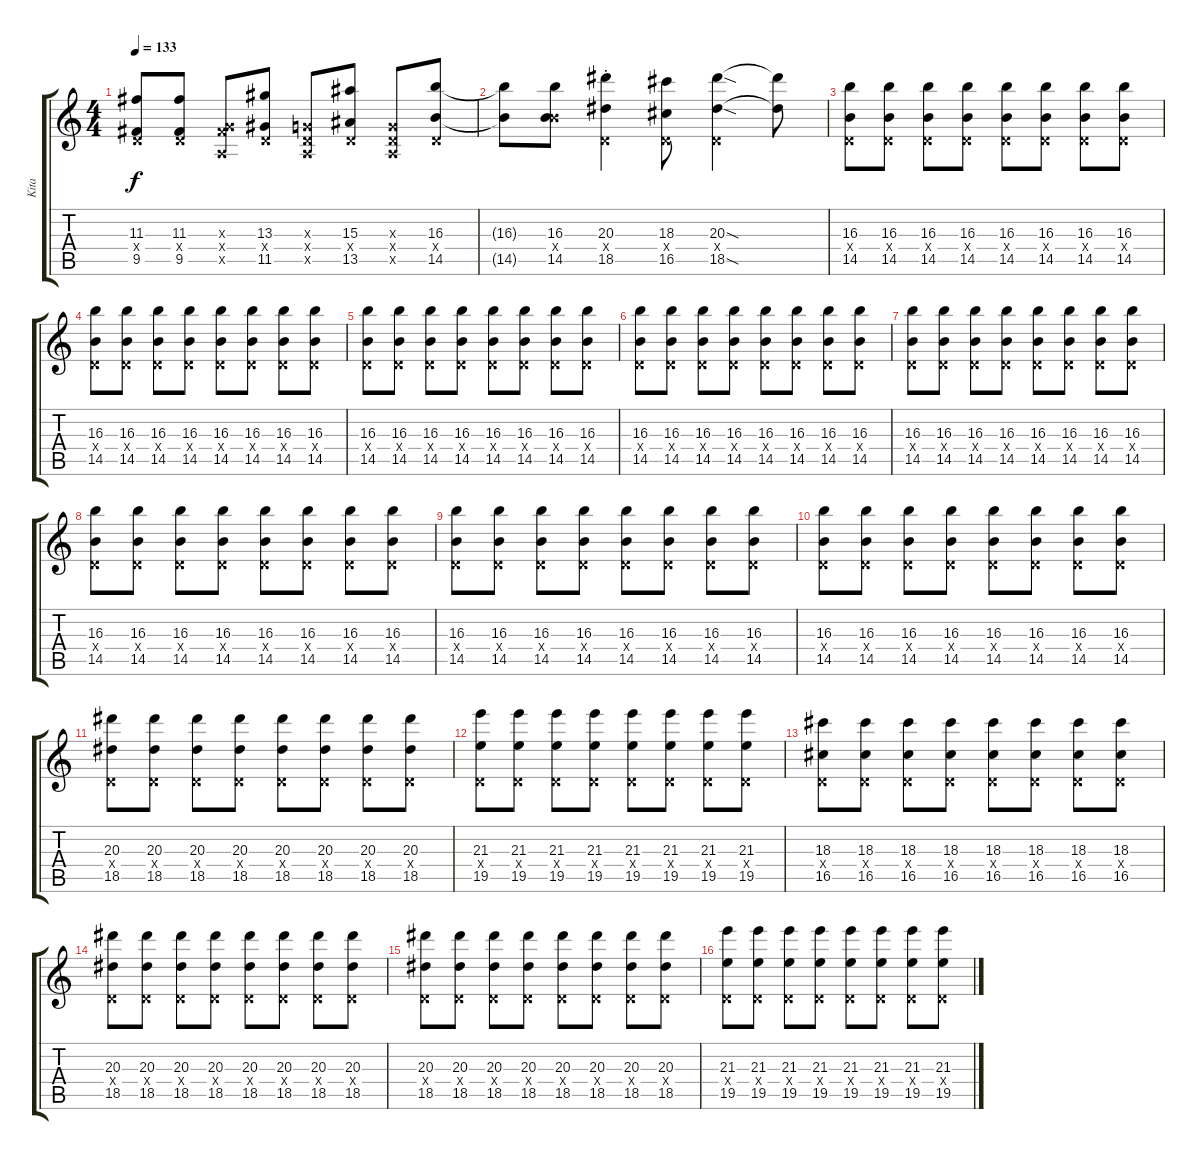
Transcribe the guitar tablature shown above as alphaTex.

\track ("Kita" "Kita") {instrument overdrivenguitar}
\staff {score tabs}
\tuning (E4 B3 G3 D3 A2 E2) {hide}
\ts (4 4)
\tempo 133
\clef g2
\ks c
(11.3 0.4{x} 9.5).8{dy f} (11.3 0.4{x} 9.5).8 (0.3{x} 4.4{x} 0.5{x}).8 (13.3 0.4{x} 11.5).8 (0.3{x} 0.4{x} 0.5{x}).8 (15.3 0.4{x} 13.5).8 (0.3{x} 0.4{x} 0.5{x}).8 (16.3 0.4{x} 14.5).8 |
(16.3{t} 14.5{t}).8 (16.3 9.4{x} 14.5).8 (20.3{st} 0.4{x} 18.5{st}).4 (18.3 0.4{x} 16.5).8 (20.3{sod} 0.4{x} 18.5{sod}).4 (20.3{t} 18.5{t}).8 |
(16.3 0.4{x} 14.5).8 (16.3 0.4{x} 14.5).8 (16.3 0.4{x} 14.5).8 (16.3 0.4{x} 14.5).8 (16.3 0.4{x} 14.5).8 (16.3 0.4{x} 14.5).8 (16.3 0.4{x} 14.5).8 (16.3 0.4{x} 14.5).8 |
(16.3 0.4{x} 14.5).8 (16.3 0.4{x} 14.5).8 (16.3 0.4{x} 14.5).8 (16.3 0.4{x} 14.5).8 (16.3 0.4{x} 14.5).8 (16.3 0.4{x} 14.5).8 (16.3 0.4{x} 14.5).8 (16.3 0.4{x} 14.5).8 |
(16.3 0.4{x} 14.5).8 (16.3 0.4{x} 14.5).8 (16.3 0.4{x} 14.5).8 (16.3 0.4{x} 14.5).8 (16.3 0.4{x} 14.5).8 (16.3 0.4{x} 14.5).8 (16.3 0.4{x} 14.5).8 (16.3 0.4{x} 14.5).8 |
(16.3 0.4{x} 14.5).8 (16.3 0.4{x} 14.5).8 (16.3 0.4{x} 14.5).8 (16.3 0.4{x} 14.5).8 (16.3 0.4{x} 14.5).8 (16.3 0.4{x} 14.5).8 (16.3 0.4{x} 14.5).8 (16.3 0.4{x} 14.5).8 |
(16.3 0.4{x} 14.5).8 (16.3 0.4{x} 14.5).8 (16.3 0.4{x} 14.5).8 (16.3 0.4{x} 14.5).8 (16.3 0.4{x} 14.5).8 (16.3 0.4{x} 14.5).8 (16.3 0.4{x} 14.5).8 (16.3 0.4{x} 14.5).8 |
(16.3 0.4{x} 14.5).8 (16.3 0.4{x} 14.5).8 (16.3 0.4{x} 14.5).8 (16.3 0.4{x} 14.5).8 (16.3 0.4{x} 14.5).8 (16.3 0.4{x} 14.5).8 (16.3 0.4{x} 14.5).8 (16.3 0.4{x} 14.5).8 |
(16.3 0.4{x} 14.5).8 (16.3 0.4{x} 14.5).8 (16.3 0.4{x} 14.5).8 (16.3 0.4{x} 14.5).8 (16.3 0.4{x} 14.5).8 (16.3 0.4{x} 14.5).8 (16.3 0.4{x} 14.5).8 (16.3 0.4{x} 14.5).8 |
(16.3 0.4{x} 14.5).8 (16.3 0.4{x} 14.5).8 (16.3 0.4{x} 14.5).8 (16.3 0.4{x} 14.5).8 (16.3 0.4{x} 14.5).8 (16.3 0.4{x} 14.5).8 (16.3 0.4{x} 14.5).8 (16.3 0.4{x} 14.5).8 |
(20.3 0.4{x} 18.5).8 (20.3 0.4{x} 18.5).8 (20.3 0.4{x} 18.5).8 (20.3 0.4{x} 18.5).8 (20.3 0.4{x} 18.5).8 (20.3 0.4{x} 18.5).8 (20.3 0.4{x} 18.5).8 (20.3 0.4{x} 18.5).8 |
(21.3 0.4{x} 19.5).8 (21.3 0.4{x} 19.5).8 (21.3 0.4{x} 19.5).8 (21.3 0.4{x} 19.5).8 (21.3 0.4{x} 19.5).8 (21.3 0.4{x} 19.5).8 (21.3 0.4{x} 19.5).8 (21.3 0.4{x} 19.5).8 |
(18.3 0.4{x} 16.5).8 (18.3 0.4{x} 16.5).8 (18.3 0.4{x} 16.5).8 (18.3 0.4{x} 16.5).8 (18.3 0.4{x} 16.5).8 (18.3 0.4{x} 16.5).8 (18.3 0.4{x} 16.5).8 (18.3 0.4{x} 16.5).8 |
(20.3 0.4{x} 18.5).8 (20.3 0.4{x} 18.5).8 (20.3 0.4{x} 18.5).8 (20.3 0.4{x} 18.5).8 (20.3 0.4{x} 18.5).8 (20.3 0.4{x} 18.5).8 (20.3 0.4{x} 18.5).8 (20.3 0.4{x} 18.5).8 |
(20.3 0.4{x} 18.5).8 (20.3 0.4{x} 18.5).8 (20.3 0.4{x} 18.5).8 (20.3 0.4{x} 18.5).8 (20.3 0.4{x} 18.5).8 (20.3 0.4{x} 18.5).8 (20.3 0.4{x} 18.5).8 (20.3 0.4{x} 18.5).8 |
(21.3 0.4{x} 19.5).8 (21.3 0.4{x} 19.5).8 (21.3 0.4{x} 19.5).8 (21.3 0.4{x} 19.5).8 (21.3 0.4{x} 19.5).8 (21.3 0.4{x} 19.5).8 (21.3 0.4{x} 19.5).8 (21.3 0.4{x} 19.5).8
